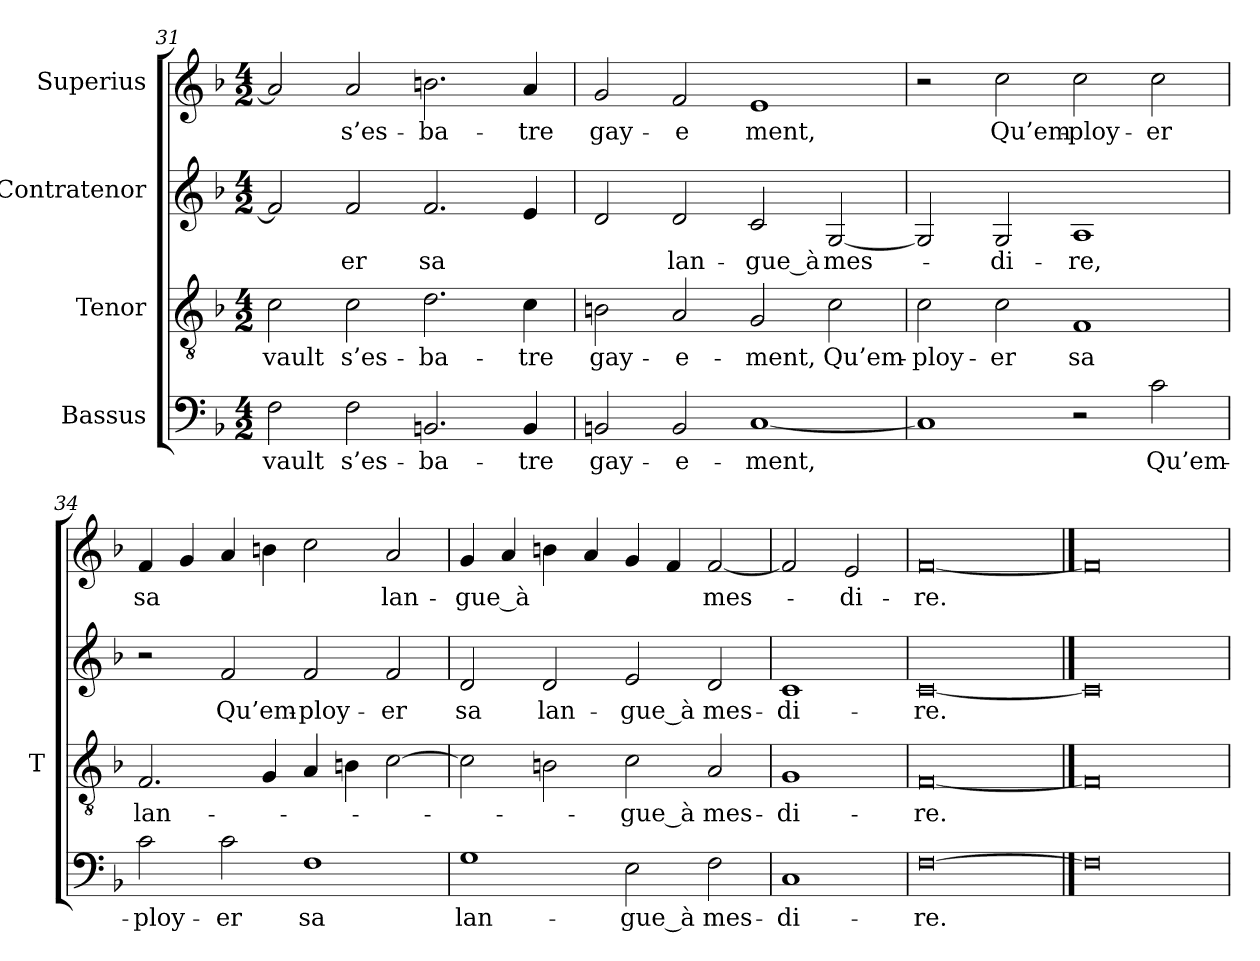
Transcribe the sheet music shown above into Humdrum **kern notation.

**kern	**text	**kern	**text	**kern	**text	**kern	**text
*part4	*part4	*part3	*part3	*part2	*part2	*part1	*part1
*staff4	*staff4	*staff3	*staff3	*staff2	*staff2	*staff1	*staff1
*I"Bassus	*	*I"Tenor	*	*I"Contratenor	*	*I"Superius	*
*	*	*I'T	*	*	*	*	*
*clefF4	*	*clefGv2	*	*clefG2	*	*clefG2	*
*k[b-]	*	*k[b-]	*	*k[b-]	*	*k[b-]	*
*M4/2	*	*M4/2	*	*M4/2	*	*M4/2	*
=31	=31	=31	=31	=31	=31	=31	=31
2F	-vault	2c	-vault	2f]	.	2a]	.
2F	s’es-	2c	s’es-	2f	-er	2a	s’es-
2.BBn	ba-	2.d	ba-	2.f	-sa	2.bn	ba-
4BB	-tre	4c	-tre	4e	.	4a	-tre
=32	=32	=32	=32	=32	=32	=32	=32
2BBn	gay-	2Bn	gay-	2d	.	2g	gay-
2BB	e-	2A	e-	2d	lan-	2f	-e
[1C	-ment,	2G	-ment,	2c	-gue_à	1e	-ment,
.	.	2c	Qu’em-	[2G	mes-	.	.
=33	=33	=33	=33	=33	=33	=33	=33
1C]	.	2c	ploy-	2G]	.	2r	.
.	.	2c	-er	2G	di-	2cc	Qu’em-
2r	.	1F	-sa	1A	-re,	2cc	ploy-
2c	Qu’em-	.	.	.	.	2cc	-er
=34	=34	=34	=34	=34	=34	=34	=34
2c	ploy-	2.F	lan-	2r	.	4f	-sa
.	.	.	.	.	.	4g	.
2c	-er	.	.	2f	Qu’em-	4a	.
.	.	4G	.	.	.	4bn	.
1F	-sa	4A	.	2f	ploy-	2cc	.
.	.	4Bn	.	.	.	.	.
.	.	[2c	.	2f	-er	2a	lan-
=35	=35	=35	=35	=35	=35	=35	=35
1G	lan-	2c]	.	2d	-sa	4g	-gue_à
.	.	.	.	.	.	4a	.
.	.	2Bn	.	2d	lan-	4bn	.
.	.	.	.	.	.	4a	.
2E	-gue_à	2c	-gue_à	2e	-gue_à	4g	.
.	.	.	.	.	.	4f	.
2F	mes-	2A	mes-	2d	mes-	[2f	mes-
=36	=36	=36	=36	=36	=36	=36	=36
1C	di-	1G	di-	1c	di-	2f]	.
.	.	.	.	.	.	2e	di-
=37	=37	=37	=37	=37	=37	=37	=37
[0F	-re.	[0F	-re.	[0c	-re.	[0f	-re.
==38	==38	==38	==38	==38	==38	==38	==38
0F]	.	0F]	.	0c]	.	0f]	.
=	=	=	=	=	=	=	=
*-	*-	*-	*-	*-	*-	*-	*-
